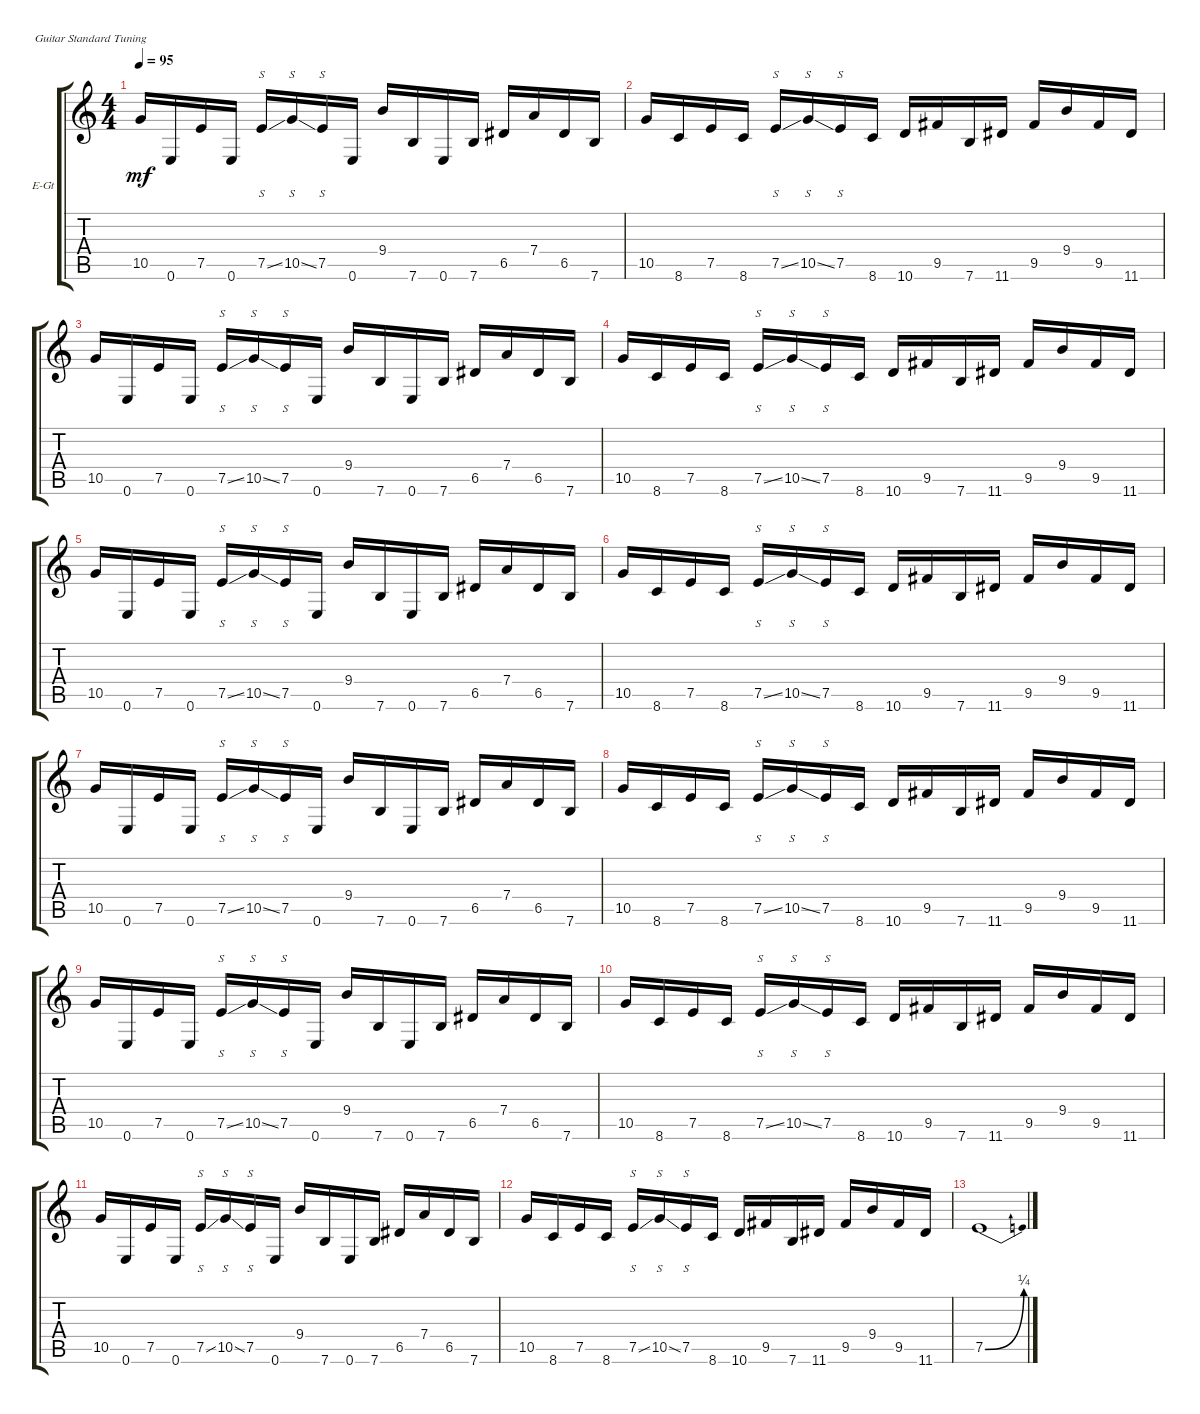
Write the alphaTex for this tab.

\bracketExtendMode groupsimilarinstruments
\firstSystemTrackNameOrientation horizontal
\otherSystemsTrackNameOrientation horizontal
\track ("Electric Guitar 1" "E-Gt") {instrument distortionguitar}
\staff {score tabs}
\tuning (E4 B3 G3 D3 A2 E2)
\ts (4 4)
\tempo 95
\clef g2
\ks c
10.5.16{dy mf instrument distortionguitar} 0.6.16 7.5.16 0.6.16 7.5{ss}.16{s} 10.5{ss}.16{s} 7.5.16{s} 0.6.16 9.4.16 7.6.16 0.6.16 7.6.16 6.5.16 7.4.16 6.5.16 7.6.16 |
10.5.16 8.6.16 7.5.16 8.6.16 7.5{ss}.16{s} 10.5{ss}.16{s} 7.5.16{s} 8.6.16 10.6.16 9.5.16 7.6.16 11.6.16 9.5.16 9.4.16 9.5.16 11.6.16 |
10.5.16 0.6.16 7.5.16 0.6.16 7.5{ss}.16{s} 10.5{ss}.16{s} 7.5.16{s} 0.6.16 9.4.16 7.6.16 0.6.16 7.6.16 6.5.16 7.4.16 6.5.16 7.6.16 |
10.5.16 8.6.16 7.5.16 8.6.16 7.5{ss}.16{s} 10.5{ss}.16{s} 7.5.16{s} 8.6.16 10.6.16 9.5.16 7.6.16 11.6.16 9.5.16 9.4.16 9.5.16 11.6.16 |
10.5.16 0.6.16 7.5.16 0.6.16 7.5{ss}.16{s} 10.5{ss}.16{s} 7.5.16{s} 0.6.16 9.4.16 7.6.16 0.6.16 7.6.16 6.5.16 7.4.16 6.5.16 7.6.16 |
10.5.16 8.6.16 7.5.16 8.6.16 7.5{ss}.16{s} 10.5{ss}.16{s} 7.5.16{s} 8.6.16 10.6.16 9.5.16 7.6.16 11.6.16 9.5.16 9.4.16 9.5.16 11.6.16 |
10.5.16 0.6.16 7.5.16 0.6.16 7.5{ss}.16{s} 10.5{ss}.16{s} 7.5.16{s} 0.6.16 9.4.16 7.6.16 0.6.16 7.6.16 6.5.16 7.4.16 6.5.16 7.6.16 |
10.5.16 8.6.16 7.5.16 8.6.16 7.5{ss}.16{s} 10.5{ss}.16{s} 7.5.16{s} 8.6.16 10.6.16 9.5.16 7.6.16 11.6.16 9.5.16 9.4.16 9.5.16 11.6.16 |
10.5.16 0.6.16 7.5.16 0.6.16 7.5{ss}.16{s} 10.5{ss}.16{s} 7.5.16{s} 0.6.16 9.4.16 7.6.16 0.6.16 7.6.16 6.5.16 7.4.16 6.5.16 7.6.16 |
10.5.16 8.6.16 7.5.16 8.6.16 7.5{ss}.16{s} 10.5{ss}.16{s} 7.5.16{s} 8.6.16 10.6.16 9.5.16 7.6.16 11.6.16 9.5.16 9.4.16 9.5.16 11.6.16 |
10.5.16 0.6.16 7.5.16 0.6.16 7.5{ss}.16{s} 10.5{ss}.16{s} 7.5.16{s} 0.6.16 9.4.16 7.6.16 0.6.16 7.6.16 6.5.16 7.4.16 6.5.16 7.6.16 |
10.5.16 8.6.16 7.5.16 8.6.16 7.5{ss}.16{s} 10.5{ss}.16{s} 7.5.16{s} 8.6.16 10.6.16 9.5.16 7.6.16 11.6.16 9.5.16 9.4.16 9.5.16 11.6.16 |
7.5{be (bend 0 0 14.399999999999999 1)}.1
